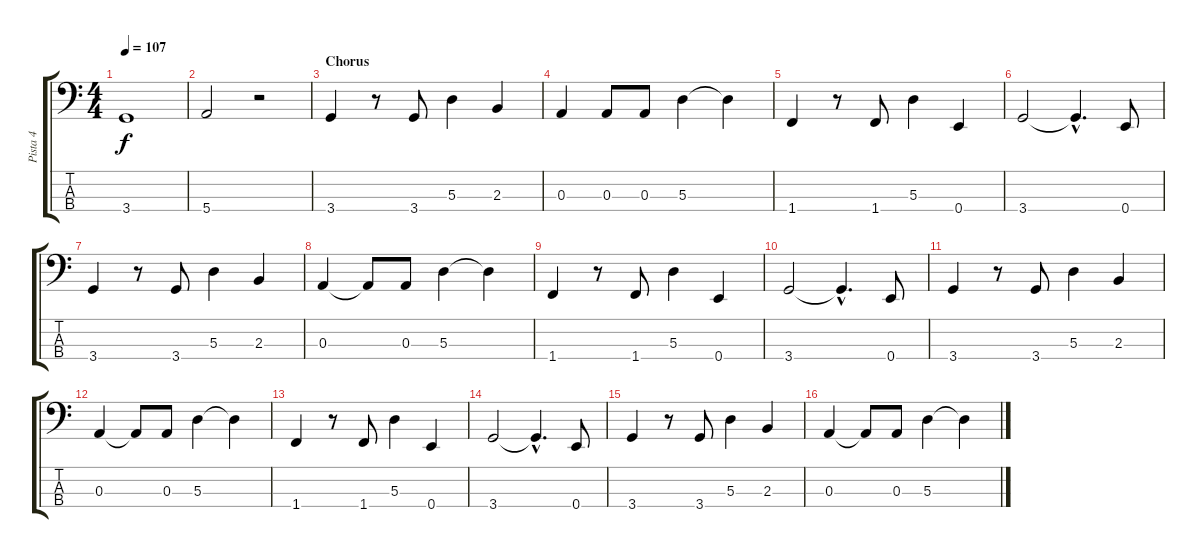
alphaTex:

\track ("Pista 4" "Pista 4") {instrument electricbassfinger}
\staff {score tabs}
\tuning (G2 D2 A1 E1) {hide}
\ts (4 4)
\tempo 107
\clef f4
\ks c
3.4.1{dy f} |
5.4.2 r.2 |
\section ("" "Chorus")
3.4.4 r.8 3.4.8 5.3.4 2.3.4 |
0.3.4 0.3.8 0.3.8 5.3.4 5.3{t}.4 |
1.4.4 r.8 1.4.8 5.3.4 0.4.4 |
3.4.2 3.4{hac t}.4{d} 0.4.8 |
3.4.4 r.8 3.4.8 5.3.4 2.3.4 |
0.3.4 0.3{t}.8 0.3.8 5.3.4 5.3{t}.4 |
1.4.4 r.8 1.4.8 5.3.4 0.4.4 |
3.4.2 3.4{hac t}.4{d} 0.4.8 |
3.4.4 r.8 3.4.8 5.3.4 2.3.4 |
0.3.4 0.3{t}.8 0.3.8 5.3.4 5.3{t}.4 |
1.4.4 r.8 1.4.8 5.3.4 0.4.4 |
3.4.2 3.4{hac t}.4{d} 0.4.8 |
3.4.4 r.8 3.4.8 5.3.4 2.3.4 |
0.3.4 0.3{t}.8 0.3.8 5.3.4 5.3{t}.4
